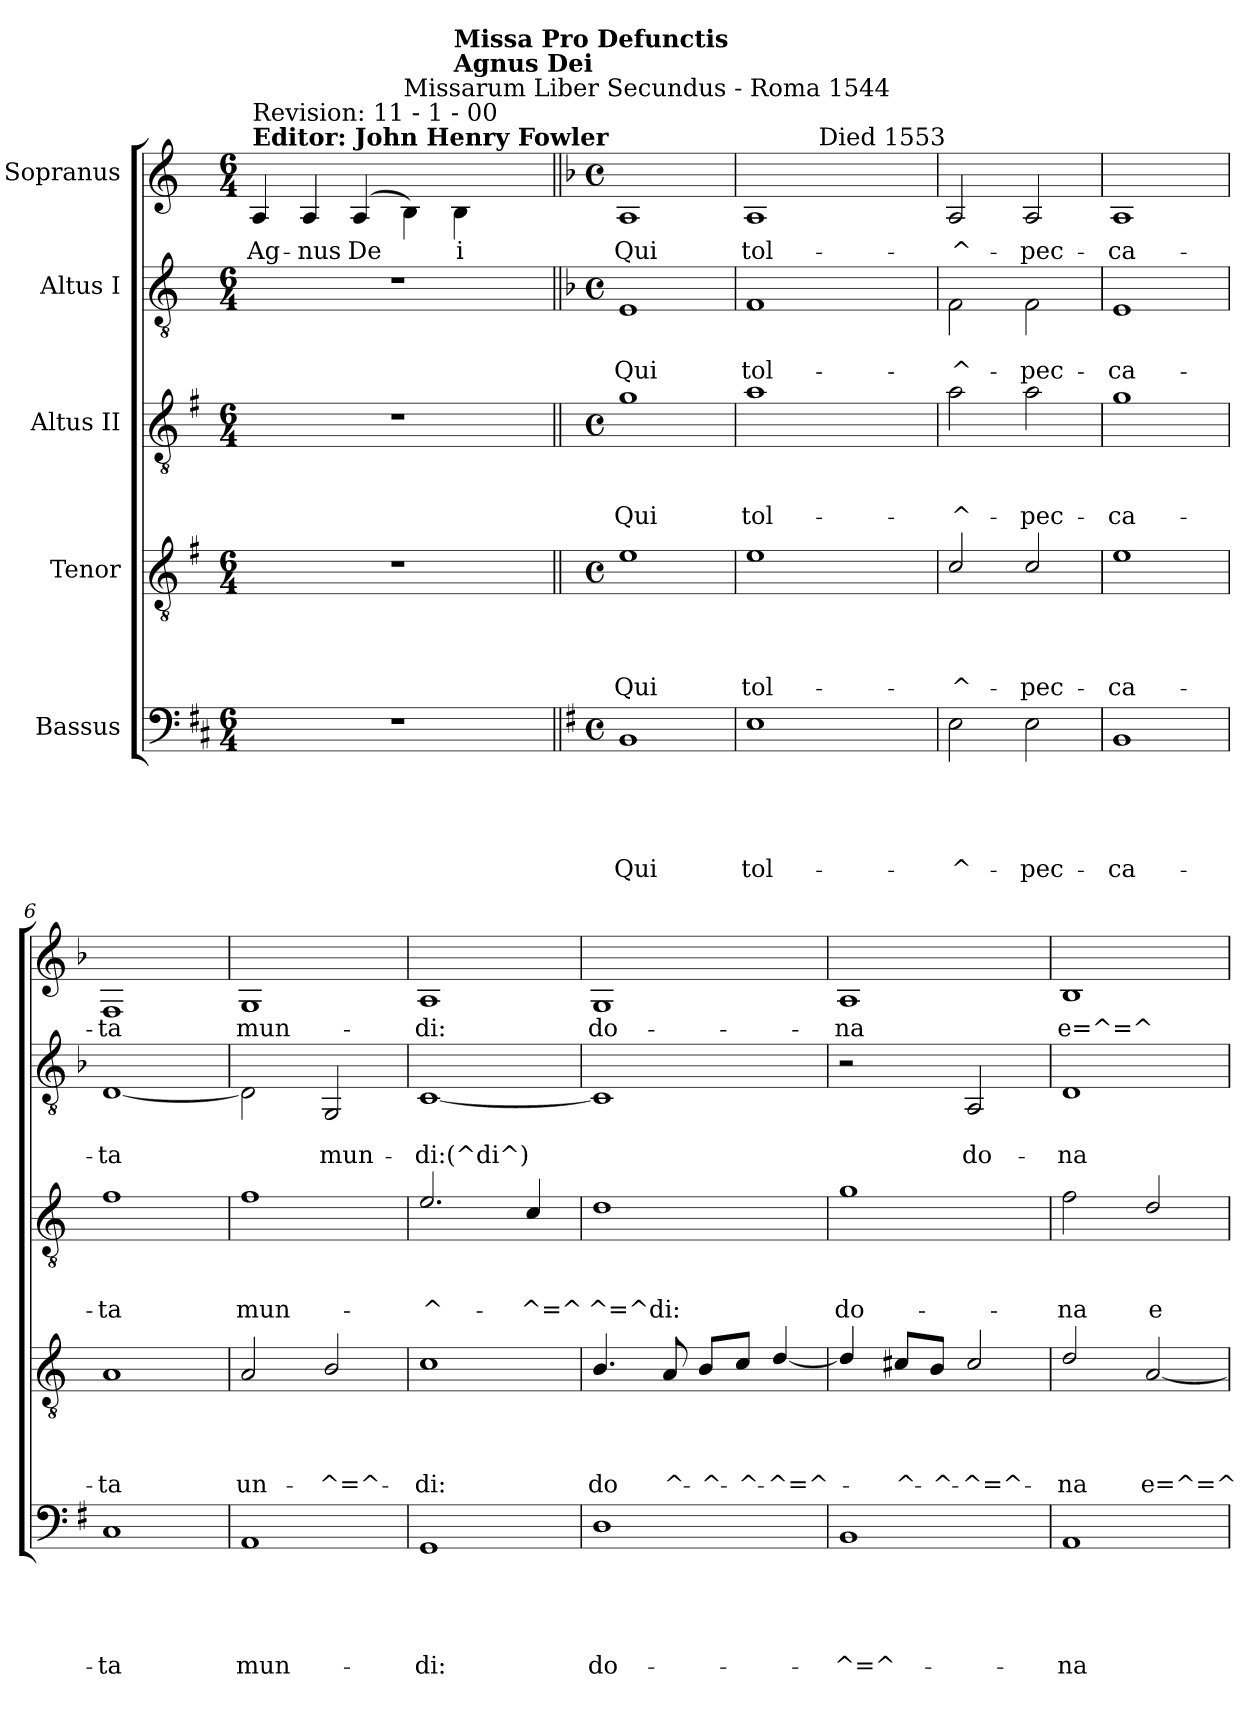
**kern	**text	**text	**text	**text	**text	**kern	**text	**text	**text	**text	**kern	**text	**text	**text	**kern	**text	**text	**kern	**text
*part5	*part5	*part5	*part5	*part5	*part5	*part4	*part4	*part4	*part4	*part4	*part3	*part3	*part3	*part3	*part2	*part2	*part2	*part1	*part1
*staff5	*staff5	*staff5	*staff5	*staff5	*staff5	*staff4	*staff4	*staff4	*staff4	*staff4	*staff3	*staff3	*staff3	*staff3	*staff2	*staff2	*staff2	*staff1	*staff1
*I"Bassus	*	*	*	*	*	*I"Tenor	*	*	*	*	*I"Altus II	*	*	*	*I"Altus I	*	*	*I"Sopranus	*
*clefF4	*	*	*	*	*	*clefGv2	*	*	*	*	*clefGv2	*	*	*	*clefGv2	*	*	*clefG2	*
*ITrd1c2	*	*	*	*	*	*ITrd4c7	*	*	*	*	*ITrd4c7	*	*	*	*ITrd-7c-12	*	*	*ITrd-7c-12	*
*k[]	*	*	*	*	*	*k[]	*	*	*	*	*k[]	*	*	*	*k[]	*	*	*k[]	*
*C:	*	*	*	*	*	*C:	*	*	*	*	*C:	*	*	*	*C:	*	*	*C:	*
*M6/4	*	*	*	*	*	*M6/4	*	*	*	*	*M6/4	*	*	*	*M6/4	*	*	*M6/4	*
=1	=1	=1	=1	=1	=1	=1	=1	=1	=1	=1	=1	=1	=1	=1	=1	=1	=1	=1	=1
!	!	!	!	!	!	!	!	!	!	!	!	!	!	!	!	!	!	!LO:TX:a:B:t=Editor&colon;  John Henry Fowler	!
!	!	!	!	!	!	!	!	!	!	!	!	!	!	!	!	!	!	!LO:TX:a:t=Revision&colon;  11 - 1 - 00	!
!	!	!	!	!	!	!	!	!	!	!	!	!	!	!	!	!	!	!	!LO:LY:b
1.r	.	.	.	.	.	1.r	.	.	.	.	1.r	.	.	.	1.r	.	.	4a/	Ag-
!	!	!	!	!	!	!	!	!	!	!	!	!	!	!	!	!	!	!	!LO:LY:b
.	.	.	.	.	.	.	.	.	.	.	.	.	.	.	.	.	.	4a/	-nus
!	!	!	!	!	!	!	!	!	!	!	!	!	!	!	!	!	!	!	!LO:LY:b
.	.	.	.	.	.	.	.	.	.	.	.	.	.	.	.	.	.	(<4a/	De
!	!	!	!	!	!	!	!	!	!	!	!	!	!	!	!	!	!	!LO:TX:a:t=Missarum Liber Secundus - Roma 1544	!
.	.	.	.	.	.	.	.	.	.	.	.	.	.	.	.	.	.	4b\)	.
!	!	!	!	!	!	!	!	!	!	!	!	!	!	!	!	!	!	!LO:TX:a:B:t=Agnus Dei	!
!	!	!	!	!	!	!	!	!	!	!	!	!	!	!	!	!	!	!LO:TX:a:B:t=Missa Pro Defunctis	!
!	!	!	!	!	!	!	!	!	!	!	!	!	!	!	!	!	!	!	!LO:LY:b
.	.	.	.	.	.	.	.	.	.	.	.	.	.	.	.	.	.	4b\	i
.	.	.	.	.	.	.	.	.	.	.	.	.	.	.	.	.	.	4ryy	.
=2||	=2||	=2||	=2||	=2||	=2||	=2||	=2||	=2||	=2||	=2||	=2||	=2||	=2||	=2||	=2||	=2||	=2||	=2||	=2||
*k[b-]	*	*	*	*	*	*k[b-]	*	*	*	*	*k[b-]	*	*	*	*k[b-]	*	*	*k[b-]	*
*F:	*	*	*	*	*	*F:	*	*	*	*	*F:	*	*	*	*F:	*	*	*F:	*
*M4/4	*	*	*	*	*	*M4/4	*	*	*	*	*M4/4	*	*	*	*M4/4	*	*	*M4/4	*
*met(c)	*	*	*	*	*	*met(c)	*	*	*	*	*met(c)	*	*	*	*met(c)	*	*	*met(c)	*
!	!	!	!	!	!LO:LY:b	!	!	!	!	!LO:LY:b	!	!	!	!LO:LY:b	!	!	!LO:LY:b	!	!LO:LY:b
1AA	.	.	.	.	Qui	1A	.	.	.	Qui	1c	.	.	Qui	1e	.	Qui	1a	Qui
=3	=3	=3	=3	=3	=3	=3	=3	=3	=3	=3	=3	=3	=3	=3	=3	=3	=3	=3	=3
!	!	!	!	!	!	!	!	!	!	!	!	!	!	!	!	!	!	!LO:TX:a:B:t=Cristobal de Morales	!
!	!	!	!	!	!LO:LY:b	!	!	!	!	!LO:LY:b	!	!	!	!LO:LY:b	!	!	!LO:LY:b	!	!LO:LY:b
*	*	*	*	*	*	*	*	*	*	*	*	*	*	*	*	*	*	*^	*
1D	.	.	.	.	tol-	1A	.	.	.	tol-	1d	.	.	tol-	1f	.	tol-	1a	4ryy	tol-
.	.	.	.	.	.	.	.	.	.	.	.	.	.	.	.	.	.	.	16ryy	.
!	!	!	!	!	!	!	!	!	!	!	!	!	!	!	!	!	!	!	!LO:TX:a:t=Died 1553	!
.	.	.	.	.	.	.	.	.	.	.	.	.	.	.	.	.	.	.	2ryy	.
.	.	.	.	.	.	.	.	.	.	.	.	.	.	.	.	.	.	.	8.ryy	.
!!LO:LB:g=z
=4	=4	=4	=4	=4	=4	=4	=4	=4	=4	=4	=4	=4	=4	=4	=4	=4	=4	=4	=4	=4
!	!	!	!	!	!LO:LY:b	!	!	!	!	!LO:LY:b	!	!	!	!LO:LY:b	!	!	!LO:LY:b	!	!	!LO:LY:b
*	*	*	*	*	*	*	*	*	*	*	*	*	*	*	*	*	*	*v	*v	*
2D\	.	.	.	.	-^-	2F/	.	.	.	-^-	2d\	.	.	-^-	2f\	.	-^-	2a/	-^-
!	!	!	!	!	!LO:LY:b	!	!	!	!	!LO:LY:b	!	!	!	!LO:LY:b	!	!	!LO:LY:b	!	!LO:LY:b
2D\	.	.	.	.	-pec-	2F/	.	.	.	-pec-	2d\	.	.	-pec-	2f\	.	-pec-	2a/	-pec-
=5	=5	=5	=5	=5	=5	=5	=5	=5	=5	=5	=5	=5	=5	=5	=5	=5	=5	=5	=5
!	!	!	!	!	!LO:LY:b	!	!	!	!	!LO:LY:b	!	!	!	!LO:LY:b	!	!	!LO:LY:b	!	!LO:LY:b
1AA	.	.	.	.	-ca-	1A	.	.	.	-ca-	1c	.	.	-ca-	1e	.	-ca-	1a	-ca-
=6	=6	=6	=6	=6	=6	=6	=6	=6	=6	=6	=6	=6	=6	=6	=6	=6	=6	=6	=6
!	!	!	!	!	!LO:LY:b	!	!	!	!	!LO:LY:b	!	!	!	!LO:LY:b	!	!	!LO:LY:b	!	!LO:LY:b
1BB-	.	.	.	.	-ta	1D	.	.	.	-ta	1B-	.	.	-ta	[>1d	.	-ta	1f	-ta
=7	=7	=7	=7	=7	=7	=7	=7	=7	=7	=7	=7	=7	=7	=7	=7	=7	=7	=7	=7
!	!	!	!	!	!LO:LY:b	!	!	!	!	!LO:LY:b	!	!	!	!LO:LY:b	!	!	!	!	!LO:LY:b
1GG	.	.	.	.	mun-	2D/	.	.	.	un-	1B-	.	.	mun-	2d\]	.	.	1g	mun-
!	!	!	!	!	!	!	!	!	!	!LO:LY:b	!	!	!	!	!	!	!LO:LY:b	!	!
.	.	.	.	.	.	2E/	.	.	.	-^=^-	.	.	.	.	2G/	.	mun-	.	.
=8	=8	=8	=8	=8	=8	=8	=8	=8	=8	=8	=8	=8	=8	=8	=8	=8	=8	=8	=8
!	!	!	!	!	!LO:LY:b	!	!	!	!	!LO:LY:b	!	!	!	!LO:LY:b	!	!	!LO:LY:b	!	!LO:LY:b
1FF	.	.	.	.	-di:	1F	.	.	.	-di:	2.A/	.	.	-^-	[>1c	.	-di:(^di^)	1a	-di:
!	!	!	!	!	!	!	!	!	!	!	!	!	!	!LO:LY:b	!	!	!	!	!
.	.	.	.	.	.	.	.	.	.	.	4F/	.	.	-^=^	.	.	.	.	.
!!LO:LB:g=z
=9	=9	=9	=9	=9	=9	=9	=9	=9	=9	=9	=9	=9	=9	=9	=9	=9	=9	=9	=9
!	!	!	!	!	!LO:LY:b	!	!	!	!	!LO:LY:b	!	!	!	!LO:LY:b	!	!	!	!	!LO:LY:b
1C	.	.	.	.	do-	4.E/	.	.	.	do	1G	.	.	^=^di:	1c]	.	.	1g	do-
!	!	!	!	!	!	!	!	!	!	!LO:LY:b	!	!	!	!	!	!	!	!	!
.	.	.	.	.	.	8D/	.	.	.	^-	.	.	.	.	.	.	.	.	.
!	!	!	!	!	!	!	!	!	!	!LO:LY:b	!	!	!	!	!	!	!	!	!
.	.	.	.	.	.	8E/L	.	.	.	-^-	.	.	.	.	.	.	.	.	.
!	!	!	!	!	!	!	!	!	!	!LO:LY:b	!	!	!	!	!	!	!	!	!
.	.	.	.	.	.	8F/J	.	.	.	-^-	.	.	.	.	.	.	.	.	.
!	!	!	!	!	!	!	!	!	!	!LO:LY:b	!	!	!	!	!	!	!	!	!
.	.	.	.	.	.	[<4G/	.	.	.	-^=^-	.	.	.	.	.	.	.	.	.
=10	=10	=10	=10	=10	=10	=10	=10	=10	=10	=10	=10	=10	=10	=10	=10	=10	=10	=10	=10
!	!	!	!	!	!LO:LY:b	!	!	!	!	!	!	!	!	!LO:LY:b	!	!	!	!	!LO:LY:b
1AA	.	.	.	.	-^=^-	4G/]	.	.	.	.	1c	.	.	do-	2r	.	.	1a	-na
!	!	!	!	!	!	!	!	!	!	!LO:LY:b	!	!	!	!	!	!	!	!	!
.	.	.	.	.	.	8F#X/L	.	.	.	-^-	.	.	.	.	.	.	.	.	.
!	!	!	!	!	!	!	!	!	!	!LO:LY:b	!	!	!	!	!	!	!	!	!
.	.	.	.	.	.	8E/J	.	.	.	-^-	.	.	.	.	.	.	.	.	.
!	!	!	!	!	!	!	!	!	!	!LO:LY:b	!	!	!	!	!	!	!LO:LY:b	!	!
.	.	.	.	.	.	2F#/	.	.	.	-^=^-	.	.	.	.	2A/	.	do-	.	.
=11	=11	=11	=11	=11	=11	=11	=11	=11	=11	=11	=11	=11	=11	=11	=11	=11	=11	=11	=11
!	!	!	!	!	!LO:LY:b	!	!	!	!	!LO:LY:b	!	!	!	!LO:LY:b	!	!	!LO:LY:b	!	!LO:LY:b
1GG	.	.	.	.	-na	2G/	.	.	.	-na	2B-\	.	.	-na	1d	.	-na	1b-	e=^=^
!	!	!	!	!	!	!	!	!	!	!LO:LY:b	!	!	!	!LO:LY:b	!	!	!	!	!
.	.	.	.	.	.	[<2D/	.	.	.	e=^=^-	2G/	.	.	e-	.	.	.	.	.
=	=	=	=	=	=	=	=	=	=	=	=	=	=	=	=	=	=	=	=
*-	*-	*-	*-	*-	*-	*-	*-	*-	*-	*-	*-	*-	*-	*-	*-	*-	*-	*-	*-
